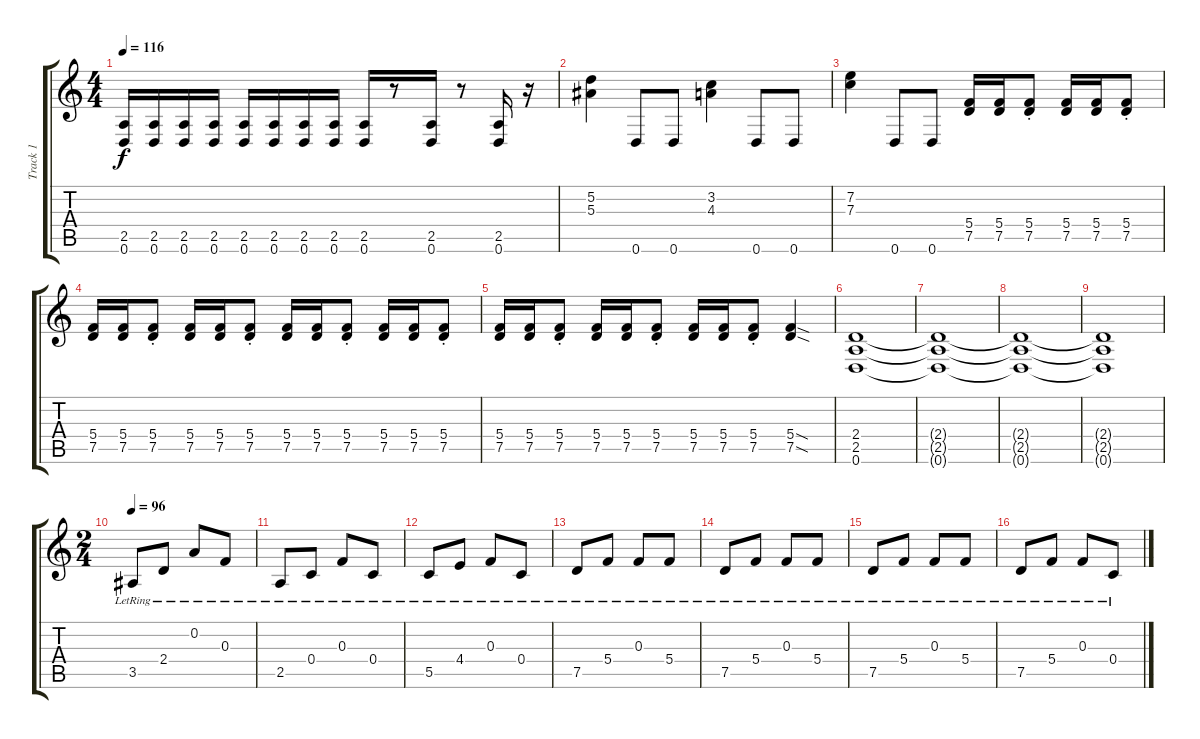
\track ("Track 1" "Track 1") {instrument distortionguitar}
\staff {score tabs}
\tuning (D4 A3 F3 C3 G2 D2) {hide}
\ts (4 4)
\tempo 116
\clef g2
\ks c
(2.5 0.6).16{dy f} (2.5 0.6).16 (2.5 0.6).16 (2.5 0.6).16 (2.5 0.6).16 (2.5 0.6).16 (2.5 0.6).16 (2.5 0.6).16 (2.5 0.6).16 r.8 (2.5 0.6).16 r.8 (2.5 0.6).16 r.16 |
(5.2 5.3).4 0.6.8 0.6.8 (3.2 4.3).4 0.6.8 0.6.8 |
(7.2 7.3).4 0.6.8 0.6.8 (5.4 7.5).16 (5.4 7.5).16 (5.4{st} 7.5{st}).8 (5.4 7.5).16 (5.4 7.5).16 (5.4{st} 7.5{st}).8 |
(5.4 7.5).16 (5.4 7.5).16 (5.4{st} 7.5{st}).8 (5.4 7.5).16 (5.4 7.5).16 (5.4{st} 7.5{st}).8 (5.4 7.5).16 (5.4 7.5).16 (5.4{st} 7.5{st}).8 (5.4 7.5).16 (5.4 7.5).16 (5.4{st} 7.5{st}).8 |
(5.4 7.5).16 (5.4 7.5).16 (5.4{st} 7.5{st}).8 (5.4 7.5).16 (5.4 7.5).16 (5.4{st} 7.5{st}).8 (5.4 7.5).16 (5.4 7.5).16 (5.4{st} 7.5{st}).8 (5.4{sod} 7.5{sod}).4 |
(2.4 2.5 0.6).1 |
(2.4{t} 2.5{t} 0.6{t}).1 |
(2.4{t} 2.5{t} 0.6{t}).1{volume 4} |
(2.4{t} 2.5{t} 0.6{t}).1 |
\ts (2 4)
\tempo 96
3.5{lr}.8{volume 10 instrument electricguitarjazz} 2.4{lr}.8 0.2{lr}.8 0.3{lr}.8 |
2.5{lr}.8 0.4{lr}.8 0.3{lr}.8 0.4{lr}.8 |
5.5{lr}.8 4.4{lr}.8 0.3{lr}.8 0.4{lr}.8 |
7.5{lr}.8 5.4{lr}.8 0.3{lr}.8 5.4{lr}.8 |
7.5{lr}.8 5.4{lr}.8 0.3{lr}.8 5.4{lr}.8 |
7.5{lr}.8 5.4{lr}.8 0.3{lr}.8 5.4{lr}.8 |
7.5{lr}.8 5.4{lr}.8 0.3{lr}.8 0.4{lr}.8
